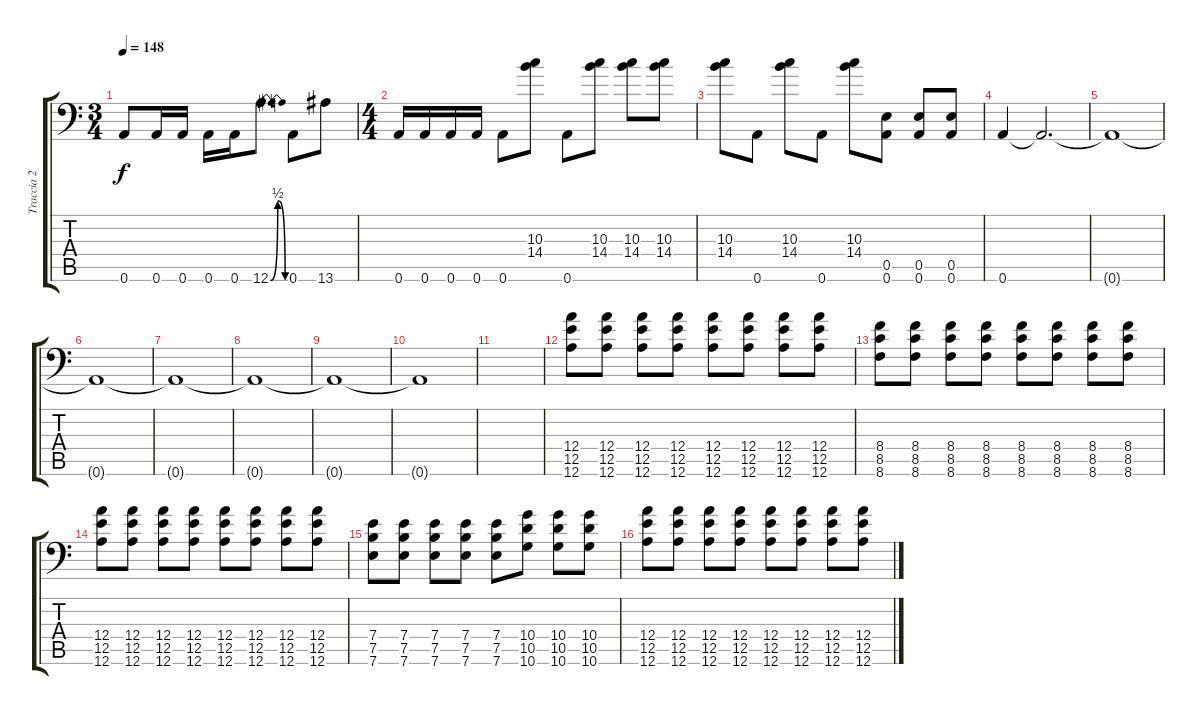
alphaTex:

\track ("Traccia 2" "Traccia 2") {instrument overdrivenguitar}
\staff {score tabs}
\tuning (B3 Gb3 D3 A2 E2 A1) {hide}
\ts (3 4)
\tempo 148
\clef f4
\ks c
0.6.8{dy f} 0.6.16 0.6.16 0.6.16 0.6.16 12.6{be (bendrelease 0 0 30 2 30 2 60 0)}.8 0.6.8 13.6.8 |
\ts (4 4)
0.6.16 0.6.16 0.6.16 0.6.16 0.6.8 (10.3 14.4).8 0.6.8 (10.3 14.4).8 (10.3 14.4).8 (10.3 14.4).8 |
(10.3 14.4).8 0.6.8 (10.3 14.4).8 0.6.8 (10.3 14.4).8 (0.5 0.6).8 (0.5 0.6).8 (0.5 0.6).8 |
0.6.4 0.6{t}.2{d} |
0.6{t}.1 |
0.6{t}.1 |
0.6{t}.1 |
0.6{t}.1 |
0.6{t}.1 |
0.6{t}.1 |
|
(12.4 12.5 12.6).8 (12.4 12.5 12.6).8 (12.4 12.5 12.6).8 (12.4 12.5 12.6).8 (12.4 12.5 12.6).8 (12.4 12.5 12.6).8 (12.4 12.5 12.6).8 (12.4 12.5 12.6).8 |
(8.4 8.5 8.6).8 (8.4 8.5 8.6).8 (8.4 8.5 8.6).8 (8.4 8.5 8.6).8 (8.4 8.5 8.6).8 (8.4 8.5 8.6).8 (8.4 8.5 8.6).8 (8.4 8.5 8.6).8 |
(12.4 12.5 12.6).8 (12.4 12.5 12.6).8 (12.4 12.5 12.6).8 (12.4 12.5 12.6).8 (12.4 12.5 12.6).8 (12.4 12.5 12.6).8 (12.4 12.5 12.6).8 (12.4 12.5 12.6).8 |
(7.4 7.5 7.6).8 (7.4 7.5 7.6).8 (7.4 7.5 7.6).8 (7.4 7.5 7.6).8 (7.4 7.5 7.6).8 (10.4 10.5 10.6).8 (10.4 10.5 10.6).8 (10.4 10.5 10.6).8 |
(12.4 12.5 12.6).8 (12.4 12.5 12.6).8 (12.4 12.5 12.6).8 (12.4 12.5 12.6).8 (12.4 12.5 12.6).8 (12.4 12.5 12.6).8 (12.4 12.5 12.6).8 (12.4 12.5 12.6).8
